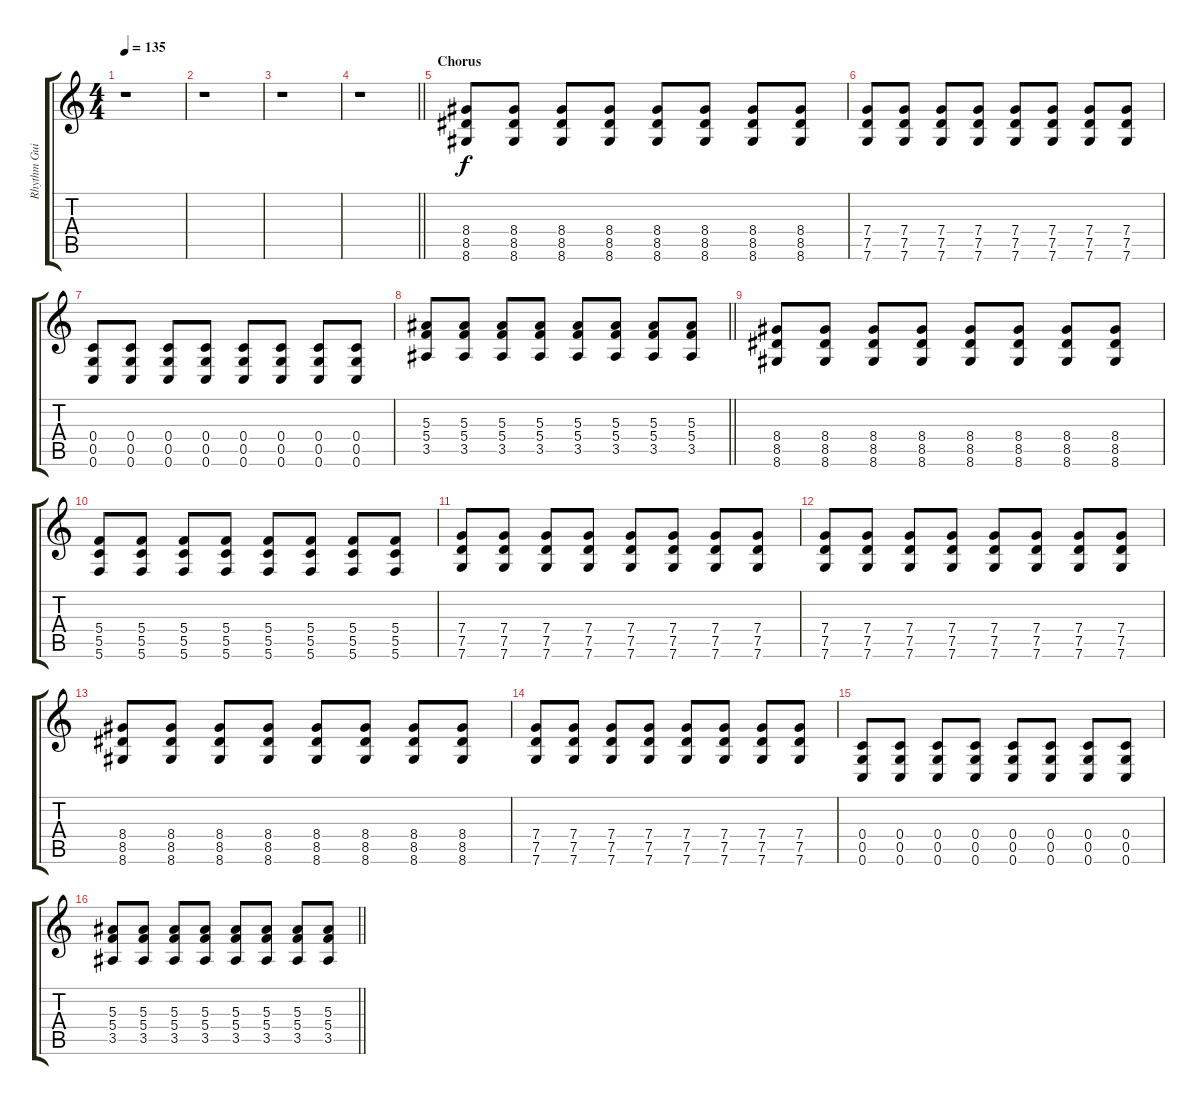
\track ("Rhythm Guitar" "Rhythm Gui") {instrument distortionguitar}
\staff {score tabs}
\tuning (D4 A3 F3 C3 G2 C2) {hide}
\ts (4 4)
\tempo 135
\clef g2
\ks c
r.1{dy f} |
r.1 |
r.1 |
\barLineRight lightlight
r.1 |
\section ("" "Chorus")
(8.4 8.5 8.6).8 (8.4 8.5 8.6).8 (8.4 8.5 8.6).8 (8.4 8.5 8.6).8 (8.4 8.5 8.6).8 (8.4 8.5 8.6).8 (8.4 8.5 8.6).8 (8.4 8.5 8.6).8 |
(7.4 7.5 7.6).8 (7.4 7.5 7.6).8 (7.4 7.5 7.6).8 (7.4 7.5 7.6).8 (7.4 7.5 7.6).8 (7.4 7.5 7.6).8 (7.4 7.5 7.6).8 (7.4 7.5 7.6).8 |
(0.4 0.5 0.6).8 (0.4 0.5 0.6).8 (0.4 0.5 0.6).8 (0.4 0.5 0.6).8 (0.4 0.5 0.6).8 (0.4 0.5 0.6).8 (0.4 0.5 0.6).8 (0.4 0.5 0.6).8 |
\barLineRight lightlight
(5.3 5.4 3.5).8 (5.3 5.4 3.5).8 (5.3 5.4 3.5).8 (5.3 5.4 3.5).8 (5.3 5.4 3.5).8 (5.3 5.4 3.5).8 (5.3 5.4 3.5).8 (5.3 5.4 3.5).8 |
(8.4 8.5 8.6).8 (8.4 8.5 8.6).8 (8.4 8.5 8.6).8 (8.4 8.5 8.6).8 (8.4 8.5 8.6).8 (8.4 8.5 8.6).8 (8.4 8.5 8.6).8 (8.4 8.5 8.6).8 |
(5.4 5.5 5.6).8 (5.4 5.5 5.6).8 (5.4 5.5 5.6).8 (5.4 5.5 5.6).8 (5.4 5.5 5.6).8 (5.4 5.5 5.6).8 (5.4 5.5 5.6).8 (5.4 5.5 5.6).8 |
(7.4 7.5 7.6).8 (7.4 7.5 7.6).8 (7.4 7.5 7.6).8 (7.4 7.5 7.6).8 (7.4 7.5 7.6).8 (7.4 7.5 7.6).8 (7.4 7.5 7.6).8 (7.4 7.5 7.6).8 |
(7.4 7.5 7.6).8 (7.4 7.5 7.6).8 (7.4 7.5 7.6).8 (7.4 7.5 7.6).8 (7.4 7.5 7.6).8 (7.4 7.5 7.6).8 (7.4 7.5 7.6).8 (7.4 7.5 7.6).8 |
(8.4 8.5 8.6).8 (8.4 8.5 8.6).8 (8.4 8.5 8.6).8 (8.4 8.5 8.6).8 (8.4 8.5 8.6).8 (8.4 8.5 8.6).8 (8.4 8.5 8.6).8 (8.4 8.5 8.6).8 |
(7.4 7.5 7.6).8 (7.4 7.5 7.6).8 (7.4 7.5 7.6).8 (7.4 7.5 7.6).8 (7.4 7.5 7.6).8 (7.4 7.5 7.6).8 (7.4 7.5 7.6).8 (7.4 7.5 7.6).8 |
(0.4 0.5 0.6).8 (0.4 0.5 0.6).8 (0.4 0.5 0.6).8 (0.4 0.5 0.6).8 (0.4 0.5 0.6).8 (0.4 0.5 0.6).8 (0.4 0.5 0.6).8 (0.4 0.5 0.6).8 |
\barLineRight lightlight
(5.3 5.4 3.5).8 (5.3 5.4 3.5).8 (5.3 5.4 3.5).8 (5.3 5.4 3.5).8 (5.3 5.4 3.5).8 (5.3 5.4 3.5).8 (5.3 5.4 3.5).8 (5.3 5.4 3.5).8
